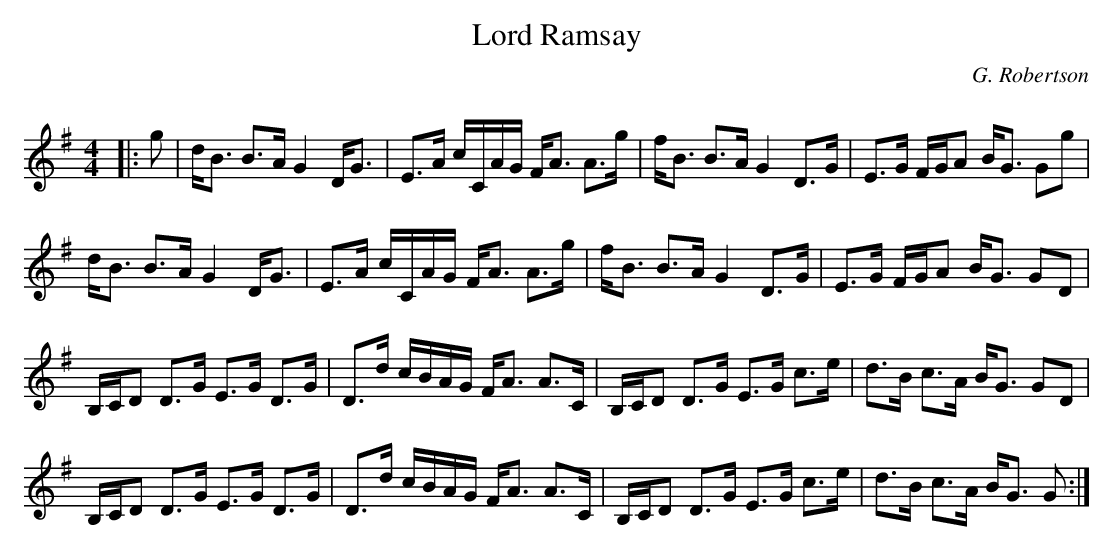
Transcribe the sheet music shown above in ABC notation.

X:1
T: Lord Ramsay
C:G. Robertson
Q: 128
K:G
M:4/4
L:1/16
|:g2|dB3 B3A G4 DG3|E3A cCAG FA3 A3g|fB3 B3A G4 D3G|E3G FGA2 BG3 G2g2|
dB3 B3A G4 DG3|E3A cCAG FA3 A3g|fB3 B3A G4 D3G|E3G FGA2 BG3 G2D2|
B,CD2 D3G E3G D3G|D3d cBAG FA3 A3C|B,CD2 D3G E3G c3e|d3B c3A BG3 G2D2|
B,CD2 D3G E3G D3G|D3d cBAG FA3 A3C|B,CD2 D3G E3G c3e|d3B c3A BG3 G2:|
